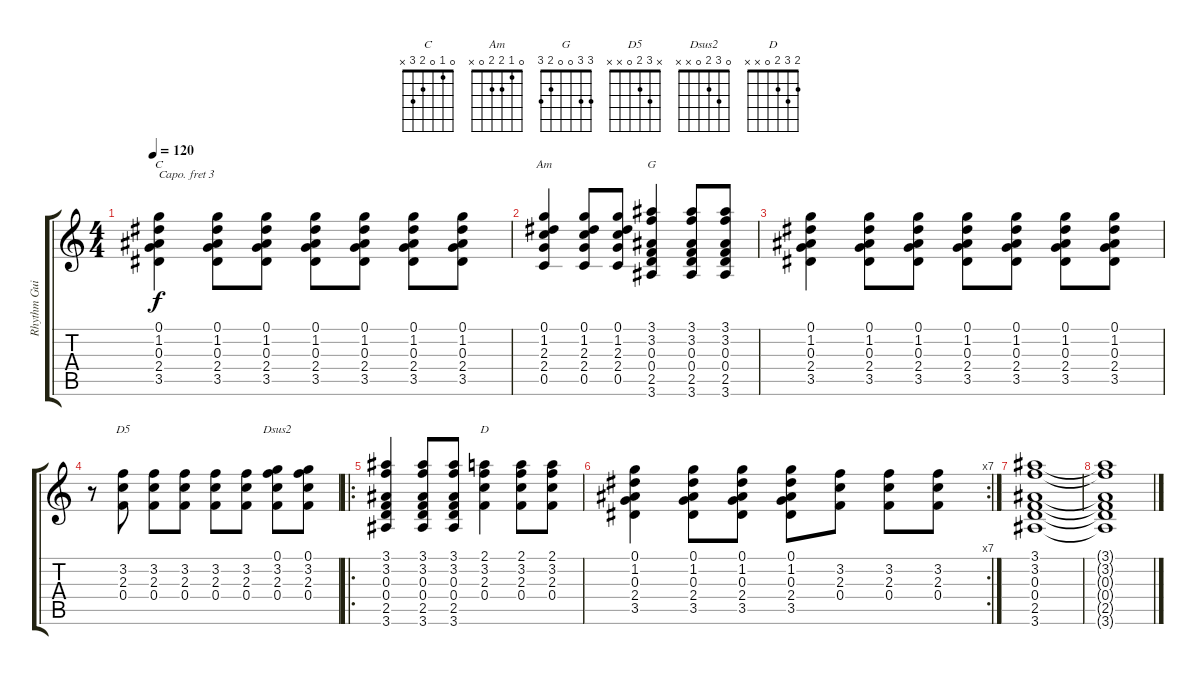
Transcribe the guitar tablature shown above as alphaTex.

\track ("Rhythm Guitar" "Rhythm Gui") {instrument acousticguitarnylon}
\staff {score tabs}
\capo 3
\tuning (E4 B3 G3 D3 A2 E2) {hide}
\chord ("C" 0 1 0 2 3 x)
\chord ("Am" 0 1 2 2 0 x)
\chord ("G" 3 3 0 0 2 3)
\chord ("D5" x 3 2 0 x x)
\chord ("Dsus2" 0 3 2 0 x x)
\chord ("D" 2 3 2 0 x x)
\ts (4 4)
\tempo 120
\clef g2
\ks c
(0.1 1.2 0.3 2.4 3.5).4{ch "C" dy f} (0.1 1.2 0.3 2.4 3.5).8 (0.1 1.2 0.3 2.4 3.5).8 (0.1 1.2 0.3 2.4 3.5).8 (0.1 1.2 0.3 2.4 3.5).8 (0.1 1.2 0.3 2.4 3.5).8 (0.1 1.2 0.3 2.4 3.5).8 |
(0.1 1.2 2.3 2.4 0.5).4{ch "Am"} (0.1 1.2 2.3 2.4 0.5).8 (0.1 1.2 2.3 2.4 0.5).8 (3.1 3.2 0.3 0.4 2.5 3.6).4{ch "G"} (3.1 3.2 0.3 0.4 2.5 3.6).8 (3.1 3.2 0.3 0.4 2.5 3.6).8 |
(0.1 1.2 0.3 2.4 3.5).4 (0.1 1.2 0.3 2.4 3.5).8 (0.1 1.2 0.3 2.4 3.5).8 (0.1 1.2 0.3 2.4 3.5).8 (0.1 1.2 0.3 2.4 3.5).8 (0.1 1.2 0.3 2.4 3.5).8 (0.1 1.2 0.3 2.4 3.5).8 |
r.8 (3.2 2.3 0.4).8{ch "D5"} (3.2 2.3 0.4).8 (3.2 2.3 0.4).8 (3.2 2.3 0.4).8 (3.2 2.3 0.4).8 (0.1 3.2 2.3 0.4).8{ch "Dsus2"} (0.1 3.2 2.3 0.4).8 |
\ro
(3.1 3.2 0.3 0.4 2.5 3.6).4 (3.1 3.2 0.3 0.4 2.5 3.6).8 (3.1 3.2 0.3 0.4 2.5 3.6).8 (2.1 3.2 2.3 0.4).4{ch "D"} (2.1 3.2 2.3 0.4).8 (2.1 3.2 2.3 0.4).8 |
\rc 7
(0.1 1.2 0.3 2.4 3.5).4 (0.1 1.2 0.3 2.4 3.5).8 (0.1 1.2 0.3 2.4 3.5).8 (0.1 1.2 0.3 2.4 3.5).8 (3.2 2.3 0.4).8 (3.2 2.3 0.4).8 (3.2 2.3 0.4).8 |
(3.1 3.2 0.3 0.4 2.5 3.6).1 |
(3.1{t} 3.2{t} 0.3{t} 0.4{t} 2.5{t} 3.6{t}).1
